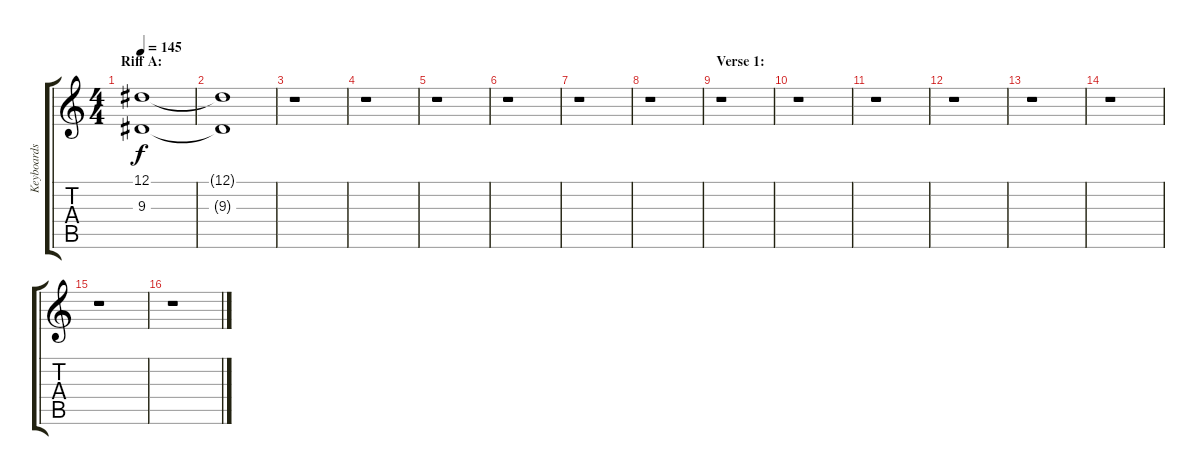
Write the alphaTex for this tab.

\track ("Keyboards" "Keyboards") {instrument pad5bowed}
\staff {score tabs}
\tuning (Eb4 Bb3 Gb3 Db3 Ab2 Eb2) {hide}
\ts (4 4)
\section ("" "Riff A:")
\tempo 145
\clef g2
\ks c
(12.1 9.3).1{dy f volume 16 instrument stringensemble2} |
(12.1{t} 9.3{t}).1 |
r.1 |
r.1 |
r.1 |
r.1 |
r.1 |
r.1 |
\section ("" "Verse 1:")
r.1 |
r.1 |
r.1 |
r.1 |
r.1 |
r.1 |
r.1 |
r.1
